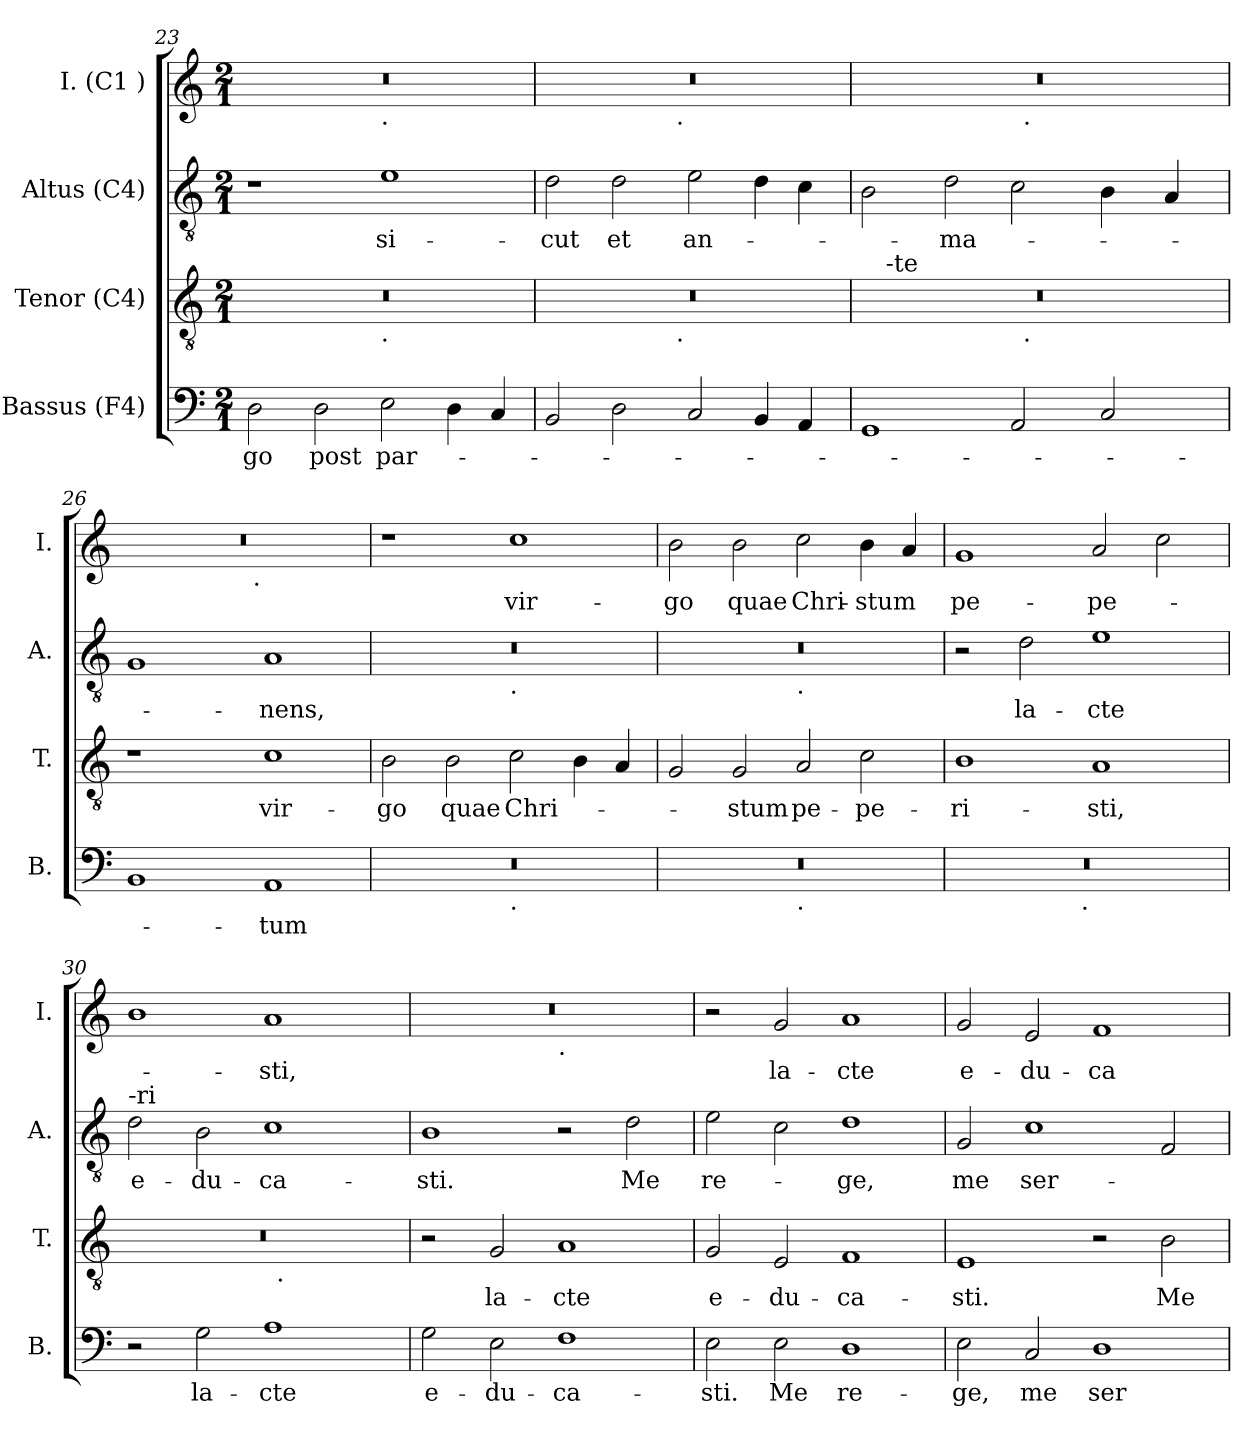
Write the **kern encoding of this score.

**kern	**text	**kern	**text	**kern	**text	**kern	**text
*part4	*part4	*part3	*part3	*part2	*part2	*part1	*part1
*staff4	*staff4	*staff3	*staff3	*staff2	*staff2	*staff1	*staff1
*I"Bassus (F4)	*	*I"Tenor (C4)	*	*I"Altus (C4)	*	*I"I. (C1 )	*
*I'B.	*	*I'T.	*	*I'A.	*	*I'I.	*
*clefF4	*	*clefGv2	*	*clefGv2	*	*clefG2	*
*k[]	*	*k[]	*	*k[]	*	*k[]	*
*C:	*	*C:	*	*C:	*	*C:	*
*M2/1	*	*M2/1	*	*M2/1	*	*M2/1	*
=23	=23	=23	=23	=23	=23	=23	=23
!	!LO:LY:b	!	!	!	!	!	!
*	*	*^	*	*	*	*^	*
2D\	-go	0r	1ryy	.	1r	.	0r	1ryy	.
!	!LO:LY:b	!	!	!	!	!	!	!	!
2D\	post	.	.	.	.	.	.	.	.
!	!	!	!	!	!	!	!	!LO:TX:b:t=.	!
!	!	!	!LO:TX:b:t=.	!	!	!	!	!	!
!	!LO:LY:b	!	!	!	!	!LO:LY:b	!	!	!
2E\	par-	.	1ryy	.	1e	si-	.	1ryy	.
4D\	.	.	.	.	.	.	.	.	.
4C/	.	.	.	.	.	.	.	.	.
=24	=24	=24	=24	=24	=24	=24	=24	=24	=24
!	!	!	!	!	!	!LO:LY:b	!	!	!
2BB/	.	0r	2ryy	.	2d\	-cut	0r	2ryy	.
!	!	!	!	!	!	!LO:LY:b	!	!	!
2D\	.	.	4...ryy	.	2d\	et	.	4...ryy	.
!	!	!	!	!	!	!	!	!LO:TX:b:t=.	!
!	!	!	!LO:TX:b:t=.	!	!	!	!	!	!
.	.	.	1ryy	.	.	.	.	1ryy	.
!	!	!	!	!	!	!LO:LY:b	!	!	!
2C/	.	.	.	.	2e\	an-	.	.	.
4BB/	.	.	.	.	4d\	.	.	.	.
4AA/	.	.	.	.	4c\	.	.	.	.
.	.	.	32ryy	.	.	.	.	32ryy	.
!!LO:PB:g=z	!!
=25	=25	=25	=25	=25	=25	=25	=25	=25	=25
*	*	*	*^	*	*	*	*	*	*
1GG	.	0r	16.ryy	1ryy	.	2B\	.	0r	1ryy	.
!	!	!	!LO:TX:a:t=-te	!	!	!	!	!	!	!
.	.	.	1ryy	.	.	.	.	.	.	.
!	!	!	!	!	!	!	!LO:LY:b	!	!	!
.	.	.	.	.	.	2d\	-ma-	.	.	.
2AA/	.	.	.	32ryy	.	2c\	.	.	32ryy	.
!	!	!	!	!	!	!	!	!	!LO:TX:b:t=.	!
!	!	!	!	!LO:TX:b:t=.	!	!	!	!	!	!
.	.	.	.	2ryy	.	.	.	.	2ryy	.
.	.	.	2ryy	.	.	.	.	.	.	.
2C/	.	.	.	.	.	4B\	.	.	.	.
.	.	.	.	4...ryy	.	.	.	.	4...ryy	.
.	.	.	4ryy	.	.	.	.	.	.	.
.	.	.	.	.	.	4A/	.	.	.	.
.	.	.	8ryy	.	.	.	.	.	.	.
.	.	.	32ryy	.	.	.	.	.	.	.
*	*	*v	*v	*v	*	*	*	*	*	*
=26	=26	=26	=26	=26	=26	=26	=26	=26
1BB	.	1r	.	1G	.	0r	2ryy	.
.	.	.	.	.	.	.	4...ryy	.
!	!	!	!	!	!	!	!LO:TX:b:t=.	!
.	.	.	.	.	.	.	1ryy	.
!	!LO:LY:b	!	!LO:LY:b	!	!LO:LY:b	!	!	!
1AA	-tum	1c	vir-	1A	-nens,	.	.	.
.	.	.	.	.	.	.	32ryy	.
=27	=27	=27	=27	=27	=27	=27	=27	=27
!	!	!	!LO:LY:b	!	!	!	!	!
*^	*	*	*	*^	*	*v	*v	*
0r	1ryy	.	2B\	-go	0r	1ryy	.	1r	.
!	!	!	!	!LO:LY:b	!	!	!	!	!
.	.	.	2B\	quae	.	.	.	.	.
!	!	!	!	!	!	!LO:TX:b:t=.	!	!	!
!	!LO:TX:b:t=.	!	!	!	!	!	!	!	!
!	!	!	!	!LO:LY:b	!	!	!	!	!LO:LY:b
.	1ryy	.	2c\	Chri-	.	1ryy	.	1cc	vir-
.	.	.	4B\	.	.	.	.	.	.
.	.	.	4A/	.	.	.	.	.	.
=28	=28	=28	=28	=28	=28	=28	=28	=28	=28
!	!	!	!	!	!	!	!	!	!LO:LY:b
0r	1ryy	.	2G/	.	0r	1ryy	.	2b\	-go
!	!	!	!	!LO:LY:b	!	!	!	!	!LO:LY:b
.	.	.	2G/	-stum	.	.	.	2b\	quae
!	!	!	!	!	!	!LO:TX:b:t=.	!	!	!
!	!LO:TX:b:t=.	!	!	!	!	!	!	!	!
!	!	!	!	!LO:LY:b	!	!	!	!	!LO:LY:b
.	1ryy	.	2A/	pe-	.	1ryy	.	2cc\	Chri-
!	!	!	!	!LO:LY:b	!	!	!	!	!LO:LY:b
.	.	.	2c\	-pe-	.	.	.	4b\	-stum
.	.	.	.	.	.	.	.	4a/	.
=29	=29	=29	=29	=29	=29	=29	=29	=29	=29
!	!	!	!	!LO:LY:b	!	!	!	!	!LO:LY:b
*	*	*	*	*	*v	*v	*	*	*
0r	2ryy	.	1B	-ri-	2r	.	1g	pe-
!	!	!	!	!	!	!LO:LY:b	!	!
.	4...ryy	.	.	.	2d\	la-	.	.
!	!LO:TX:b:t=.	!	!	!	!	!	!	!
.	1ryy	.	.	.	.	.	.	.
!	!	!	!	!LO:LY:b	!	!LO:LY:b	!	!LO:LY:b
.	.	.	1A	-sti,	1e	-cte	2a/	-pe-
.	.	.	.	.	.	.	2cc\	.
.	32ryy	.	.	.	.	.	.	.
!!LO:LB:g=z
=30	=30	=30	=30	=30	=30	=30	=30	=30
!	!	!	!	!	!LO:TX:a:t=-ri	!	!	!
!	!	!	!	!	!	!LO:LY:b	!	!
*v	*v	*	*^	*	*	*	*	*
2r	.	0r	1ryy	.	2d\	e-	1b	.
!	!LO:LY:b	!	!	!	!	!LO:LY:b	!	!
2G\	la-	.	.	.	2B\	-du-	.	.
!	!LO:LY:b	!	!	!	!	!LO:LY:b	!	!LO:LY:b
1A	-cte	.	32ryy	.	1c	-ca-	1a	-sti,
!	!	!	!LO:TX:b:t=.	!	!	!	!	!
.	.	.	2ryy	.	.	.	.	.
.	.	.	4...ryy	.	.	.	.	.
=31	=31	=31	=31	=31	=31	=31	=31	=31
!	!LO:LY:b	!	!	!	!	!LO:LY:b	!	!
*	*	*v	*v	*	*	*	*^	*
2G\	e-	2r	.	1B	-sti.	0r	1ryy	.
!	!LO:LY:b	!	!LO:LY:b	!	!	!	!	!
2E\	-du-	2G/	la-	.	.	.	.	.
!	!	!	!	!	!	!	!LO:TX:b:t=.	!
!	!LO:LY:b	!	!LO:LY:b	!	!	!	!	!
1F	-ca-	1A	-cte	2r	.	.	1ryy	.
!	!	!	!	!	!LO:LY:b	!	!	!
.	.	.	.	2d\	Me	.	.	.
=32	=32	=32	=32	=32	=32	=32	=32	=32
!	!LO:LY:b	!	!LO:LY:b	!	!LO:LY:b	!	!	!
*	*	*	*	*	*	*v	*v	*
2E\	-sti.	2G/	e-	2e\	re-	2r	.
!	!LO:LY:b	!	!LO:LY:b	!	!	!	!LO:LY:b
2E\	Me	2E/	-du-	2c\	.	2g/	la-
!	!LO:LY:b	!	!LO:LY:b	!	!LO:LY:b	!	!LO:LY:b
1D	re-	1F	-ca-	1d	-ge,	1a	-cte
=33	=33	=33	=33	=33	=33	=33	=33
!	!LO:LY:b	!	!LO:LY:b	!	!LO:LY:b	!	!LO:LY:b
2E\	-ge,	1E	-sti.	2G/	me	2g/	e-
!	!LO:LY:b	!	!	!	!LO:LY:b	!	!LO:LY:b
2C/	me	.	.	1c	ser-	2e/	-du-
!	!LO:LY:b	!	!	!	!	!	!LO:LY:b
1D	ser-	2r	.	.	.	1f	-ca-
!	!	!	!LO:LY:b	!	!	!	!
.	.	2B\	Me	2F/	.	.	.
=	=	=	=	=	=	=	=
*-	*-	*-	*-	*-	*-	*-	*-
